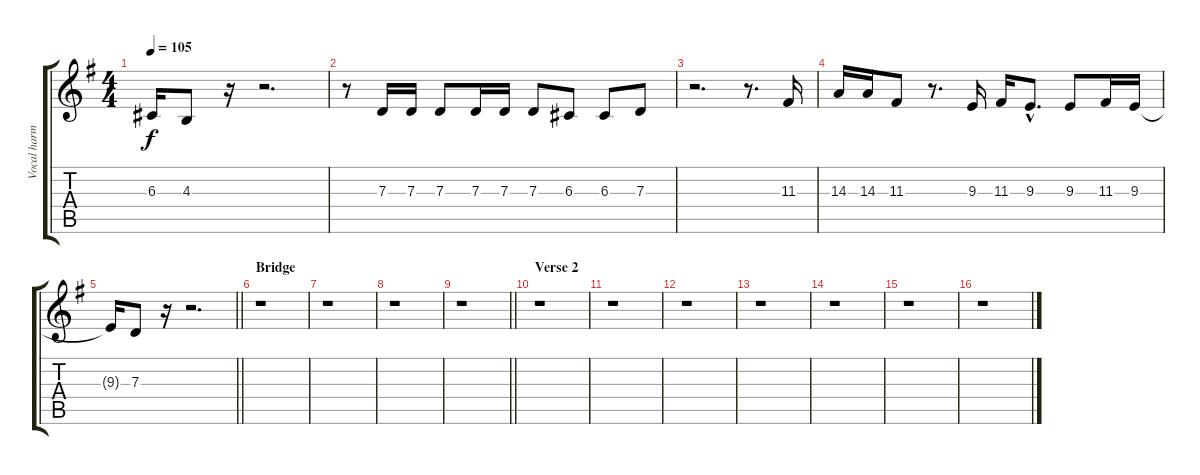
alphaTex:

\track ("Vocal harmonies" "Vocal harm") {instrument flute}
\staff {score tabs}
\tuning (E4 B3 G3 D3 A2 E2) {hide}
\ts (4 4)
\tempo 105
\clef g2
\ks g
6.3.16{dy f} 4.3.8 r.16 r.2{d} |
r.8 7.3.16 7.3.16 7.3.8 7.3.16 7.3.16 7.3.8 6.3.8 6.3.8 7.3.8 |
r.2{d} r.8{d} 11.3.16 |
14.3.16 14.3.16 11.3.8 r.8{d} 9.3.16 11.3.16 9.3{hac}.8{d} 9.3.8 11.3.16 9.3.16 |
\barLineRight lightlight
9.3{t}.16 7.3.8 r.16 r.2{d} |
\section ("" "Bridge")
r.1 |
r.1 |
r.1 |
\barLineRight lightlight
r.1 |
\section ("" "Verse 2")
r.1 |
r.1 |
r.1 |
r.1 |
r.1 |
r.1 |
r.1
